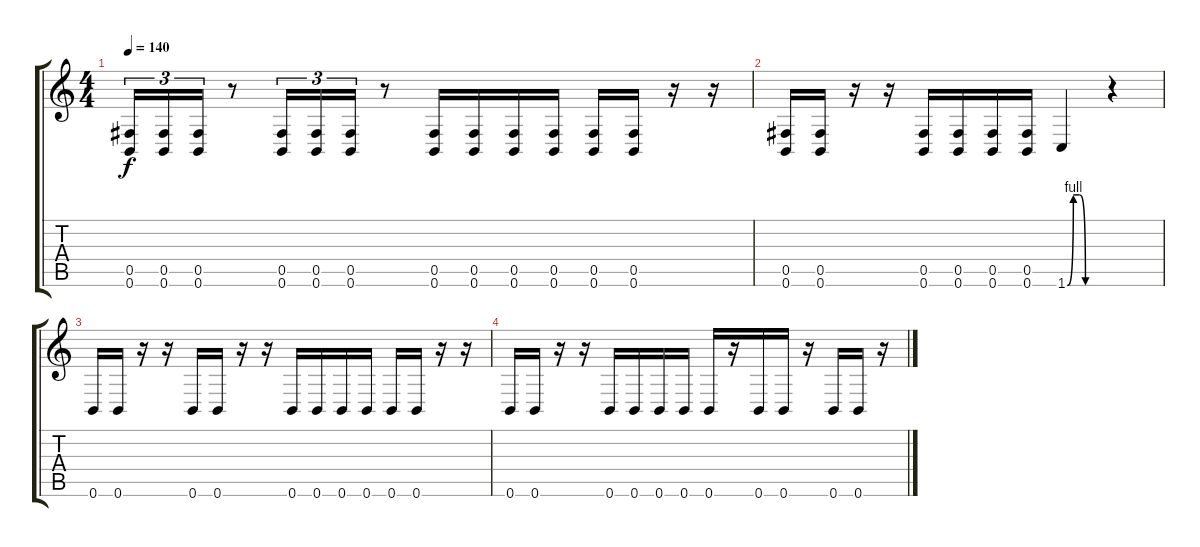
\track (" " " ") {instrument distortionguitar}
\staff {score tabs}
\tuning (Db4 Ab3 E3 B2 Gb2 B1) {hide}
\ts (4 4)
\tempo 140
\clef g2
\ks c
(0.5 0.6).16{tu (3 2) dy f} (0.5 0.6).16{tu (3 2)} (0.5 0.6).16{tu (3 2)} r.8 (0.5 0.6).16{tu (3 2)} (0.5 0.6).16{tu (3 2)} (0.5 0.6).16{tu (3 2)} r.8 (0.5 0.6).16 (0.5 0.6).16 (0.5 0.6).16 (0.5 0.6).16 (0.5 0.6).16 (0.5 0.6).16 r.16 r.16 |
(0.5 0.6).16 (0.5 0.6).16 r.16 r.16 (0.5 0.6).16 (0.5 0.6).16 (0.5 0.6).16 (0.5 0.6).16 1.6{be (custom 0 0 10 4 20 4 30 0 60 0)}.4 r.4 |
0.6.16 0.6.16 r.16 r.16 0.6.16 0.6.16 r.16 r.16 0.6.16 0.6.16 0.6.16 0.6.16 0.6.16 0.6.16 r.16 r.16 |
0.6.16 0.6.16 r.16 r.16 0.6.16 0.6.16 0.6.16 0.6.16 0.6.16 r.16 0.6.16 0.6.16 r.16 0.6.16 0.6.16 r.16
